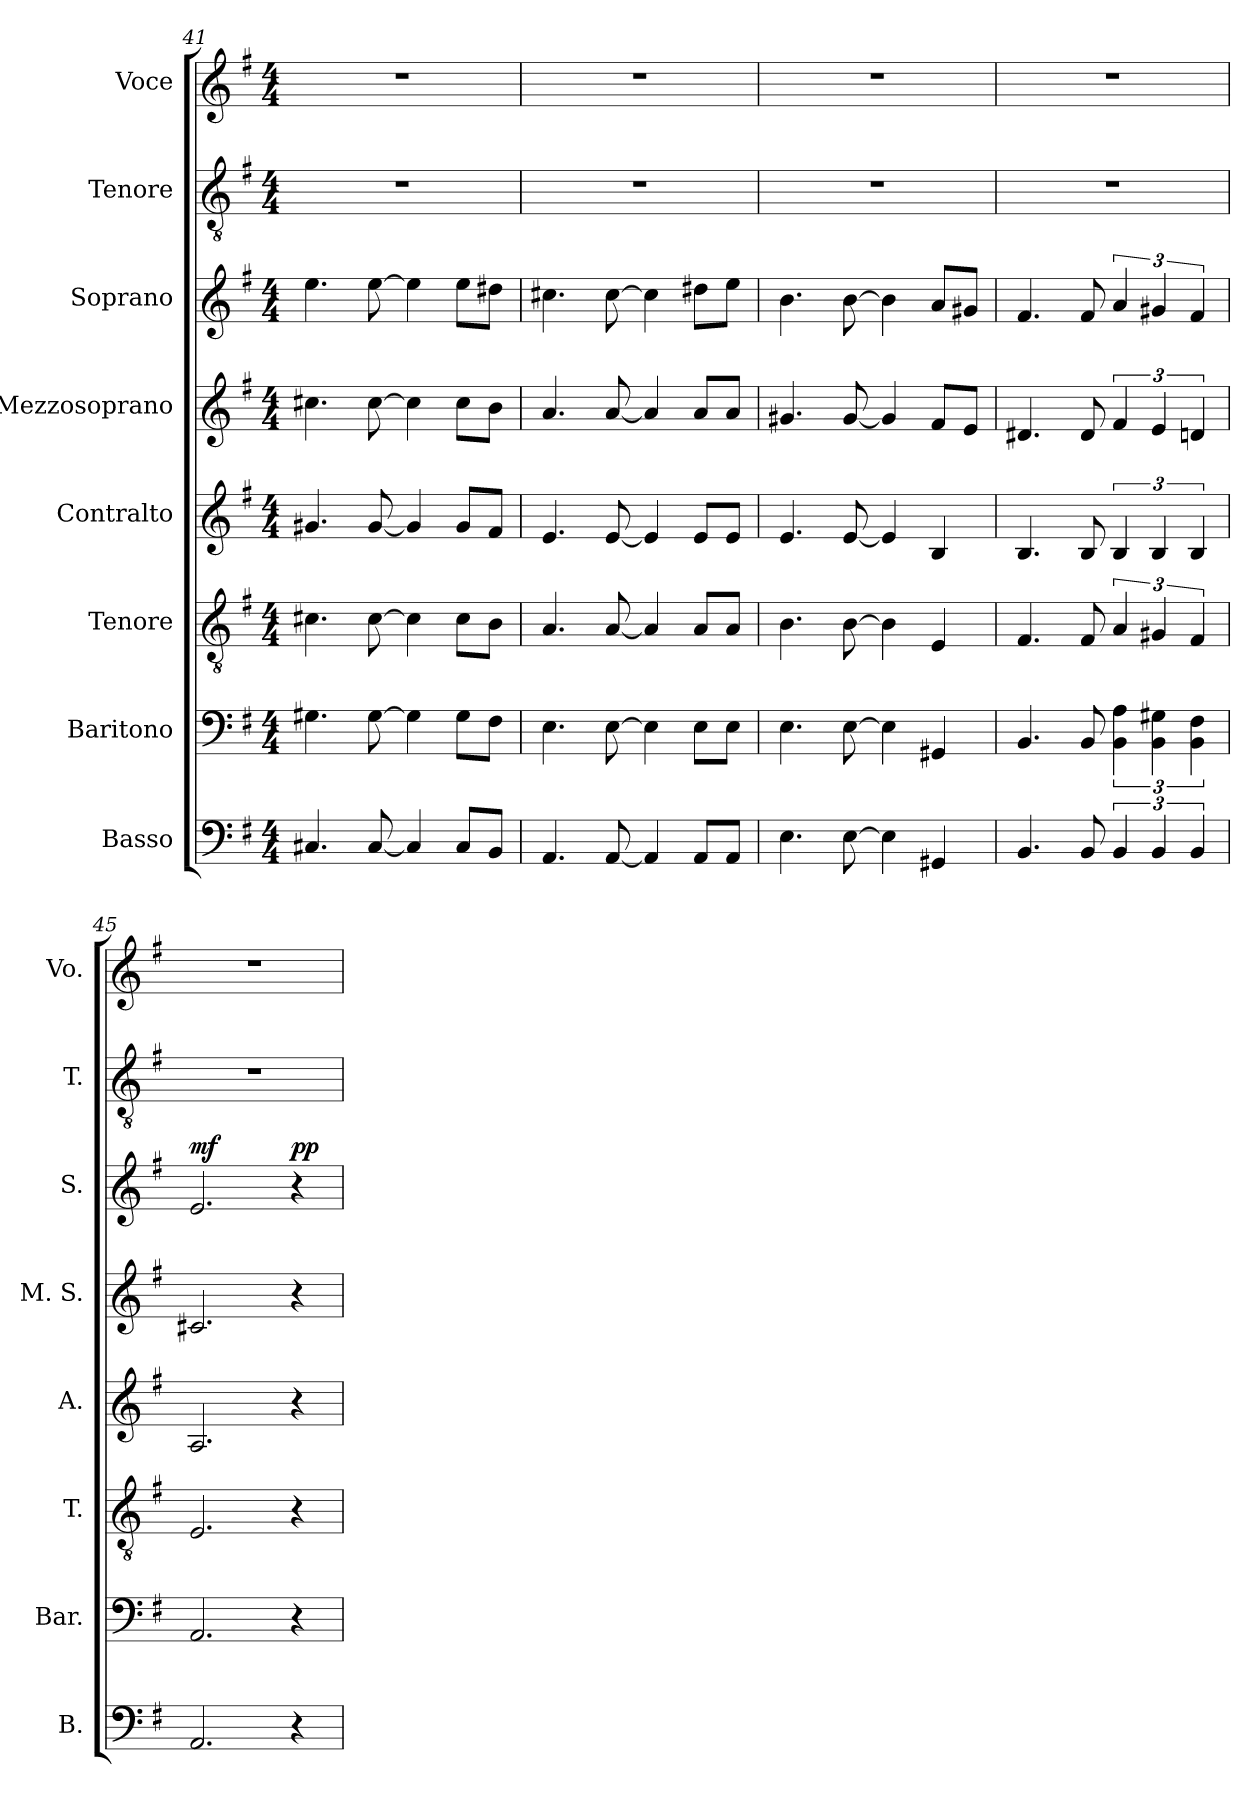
**kern	**kern	**kern	**kern	**kern	**kern	**dynam	**kern	**kern
*part8	*part7	*part6	*part5	*part4	*part3	*part3	*part2	*part1
*staff8	*staff7	*staff6	*staff5	*staff4	*staff3	*staff3	*staff2	*staff1
*I"Basso	*I"Baritono	*I"Tenore	*I"Contralto	*I"Mezzosoprano	*I"Soprano	*	*I"Tenore	*I"Voce
*I'B.	*I'Bar.	*I'T.	*I'A.	*I'M. S.	*I'S.	*	*I'T.	*I'Vo.
*clefF4	*clefF4	*clefGv2	*clefG2	*clefG2	*clefG2	*	*clefGv2	*clefG2
*k[f#]	*k[f#]	*k[f#]	*k[f#]	*k[f#]	*k[f#]	*	*k[f#]	*k[f#]
*M4/4	*M4/4	*M4/4	*M4/4	*M4/4	*M4/4	*	*M4/4	*M4/4
=41	=41	=41	=41	=41	=41	=41	=41	=41
4.C#X/	4.G#X\	4.c#X\	4.g#X/	4.cc#X\	4.ee\	.	1r	1r
[8C#/	[8G#\	[8c#\	[8g#/	[8cc#\	[8ee\	.	.	.
4C#/]	4G#\]	4c#\]	4g#/]	4cc#\]	4ee\]	.	.	.
8C#/L	8G#\L	8c#\L	8g#/L	8cc#\L	8ee\L	.	.	.
8BB/J	8F#\J	8B\J	8f#/J	8b\J	8dd#X\J	.	.	.
!!LO:LB:g=z
=42	=42	=42	=42	=42	=42	=42	=42	=42
4.AA/	4.E\	4.A/	4.e/	4.a/	4.cc#X\	.	1r	1r
[8AA/	[8E\	[8A/	[8e/	[8a/	[8cc#\	.	.	.
4AA/]	4E\]	4A/]	4e/]	4a/]	4cc#\]	.	.	.
8AA/L	8E\L	8A/L	8e/L	8a/L	8dd#X\L	.	.	.
8AA/J	8E\J	8A/J	8e/J	8a/J	8ee\J	.	.	.
=43	=43	=43	=43	=43	=43	=43	=43	=43
4.E\	4.E\	4.B\	4.e/	4.g#X/	4.b\	.	1r	1r
[8E\	[8E\	[8B\	[8e/	[8g#/	[8b\	.	.	.
4E\]	4E\]	4B\]	4e/]	4g#/]	4b\]	.	.	.
4GG#X/	4GG#X/	4E/	4B/	8f#/L	8a/L	.	.	.
.	.	.	.	8e/J	8g#X/J	.	.	.
=44	=44	=44	=44	=44	=44	=44	=44	=44
4.BB/	4.BB/	4.F#/	4.B/	4.d#X/	4.f#/	.	1r	1r
8BB/	8BB/	8F#/	8B/	8d#/	8f#/	.	.	.
6BB/	6BB\ 6A\	6A/	6B/	6f#/	6a/	.	.	.
6BB/	6BB\ 6G#X\	6G#X/	6B/	6e/	6g#X/	.	.	.
6BB/	6BB\ 6F#\	6F#/	6B/	6dn/	6f#/	.	.	.
=45	=45	=45	=45	=45	=45	=45	=45	=45
!	!	!	!	!	!	!LO:DY:a	!	!
2.AA/	2.AA/	2.E/	2.A/	2.c#X/	2.e/	mf	1r	1r
!	!	!	!	!	!	!LO:DY:a	!	!
4r	4r	4r	4r	4r	4r	pp	.	.
=	=	=	=	=	=	=	=	=
*-	*-	*-	*-	*-	*-	*-	*-	*-
